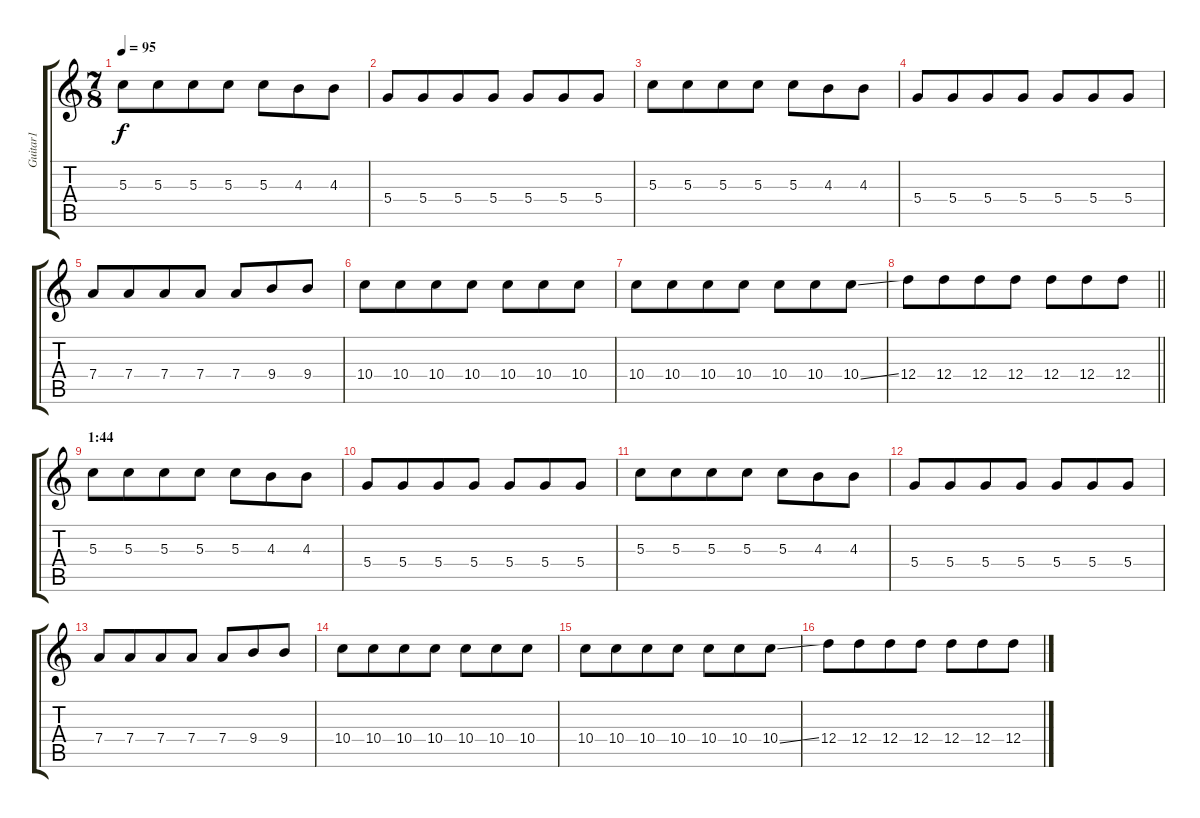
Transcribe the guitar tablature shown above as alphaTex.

\track ("Guitar1" "Guitar1") {instrument overdrivenguitar}
\staff {score tabs}
\tuning (E4 B3 G3 D3 A2 E2) {hide}
\ts (7 8)
\tempo 95
\clef g2
\ks c
5.3.8{dy f} 5.3.8 5.3.8 5.3.8 5.3.8 4.3.8 4.3.8 |
5.4.8 5.4.8 5.4.8 5.4.8 5.4.8 5.4.8 5.4.8 |
5.3.8 5.3.8 5.3.8 5.3.8 5.3.8 4.3.8 4.3.8 |
5.4.8 5.4.8 5.4.8 5.4.8 5.4.8 5.4.8 5.4.8 |
7.4.8 7.4.8 7.4.8 7.4.8 7.4.8 9.4.8 9.4.8 |
10.4.8 10.4.8 10.4.8 10.4.8 10.4.8 10.4.8 10.4.8 |
10.4.8 10.4.8 10.4.8 10.4.8 10.4.8 10.4.8 10.4{ss}.8 |
\barLineRight lightlight
12.4.8 12.4.8 12.4.8 12.4.8 12.4.8 12.4.8 12.4.8 |
\section ("" "1:44")
5.3.8 5.3.8 5.3.8 5.3.8 5.3.8 4.3.8 4.3.8 |
5.4.8 5.4.8 5.4.8 5.4.8 5.4.8 5.4.8 5.4.8 |
5.3.8 5.3.8 5.3.8 5.3.8 5.3.8 4.3.8 4.3.8 |
5.4.8 5.4.8 5.4.8 5.4.8 5.4.8 5.4.8 5.4.8 |
7.4.8 7.4.8 7.4.8 7.4.8 7.4.8 9.4.8 9.4.8 |
10.4.8 10.4.8 10.4.8 10.4.8 10.4.8 10.4.8 10.4.8 |
10.4.8 10.4.8 10.4.8 10.4.8 10.4.8 10.4.8 10.4{ss}.8 |
12.4.8 12.4.8 12.4.8 12.4.8 12.4.8 12.4.8 12.4.8
